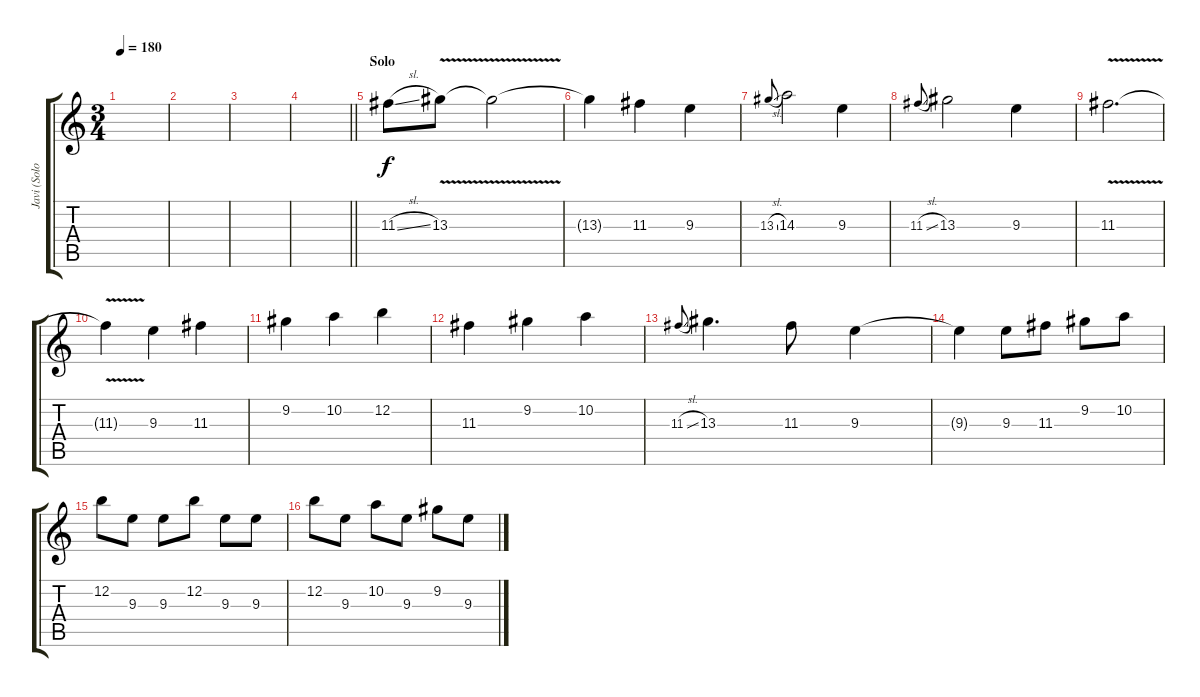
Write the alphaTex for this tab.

\track ("Javi (Solo)" "Javi (Solo") {instrument overdrivenguitar}
\staff {score tabs}
\tuning (E4 B3 G3 D3 A2 E2) {hide}
\ts (3 4)
\tempo 180
\clef g2
\ks c
|
|
|
\barLineRight lightlight
|
\section ("" "Solo")
11.3{sl}.8 13.3{v}.8 13.3{t}.2 |
13.3{t}.4 11.3.4 9.3.4 |
13.3{sl}.8{gr onbeat} 14.3.2 9.3.4 |
11.3{sl}.8{gr onbeat} 13.3.2 9.3.4 |
11.3{v}.2{d} |
11.3{t}.4 9.3.4 11.3.4 |
9.2.4 10.2.4 12.2.4 |
11.3.4 9.2.4 10.2.4 |
11.3{sl}.8{gr onbeat} 13.3.4{d} 11.3.8 9.3.4 |
9.3{t}.4 9.3.8 11.3.8 9.2.8 10.2.8 |
12.2.8 9.3.8 9.3.8 12.2.8 9.3.8 9.3.8 |
12.2.8 9.3.8 10.2.8 9.3.8 9.2.8 9.3.8
